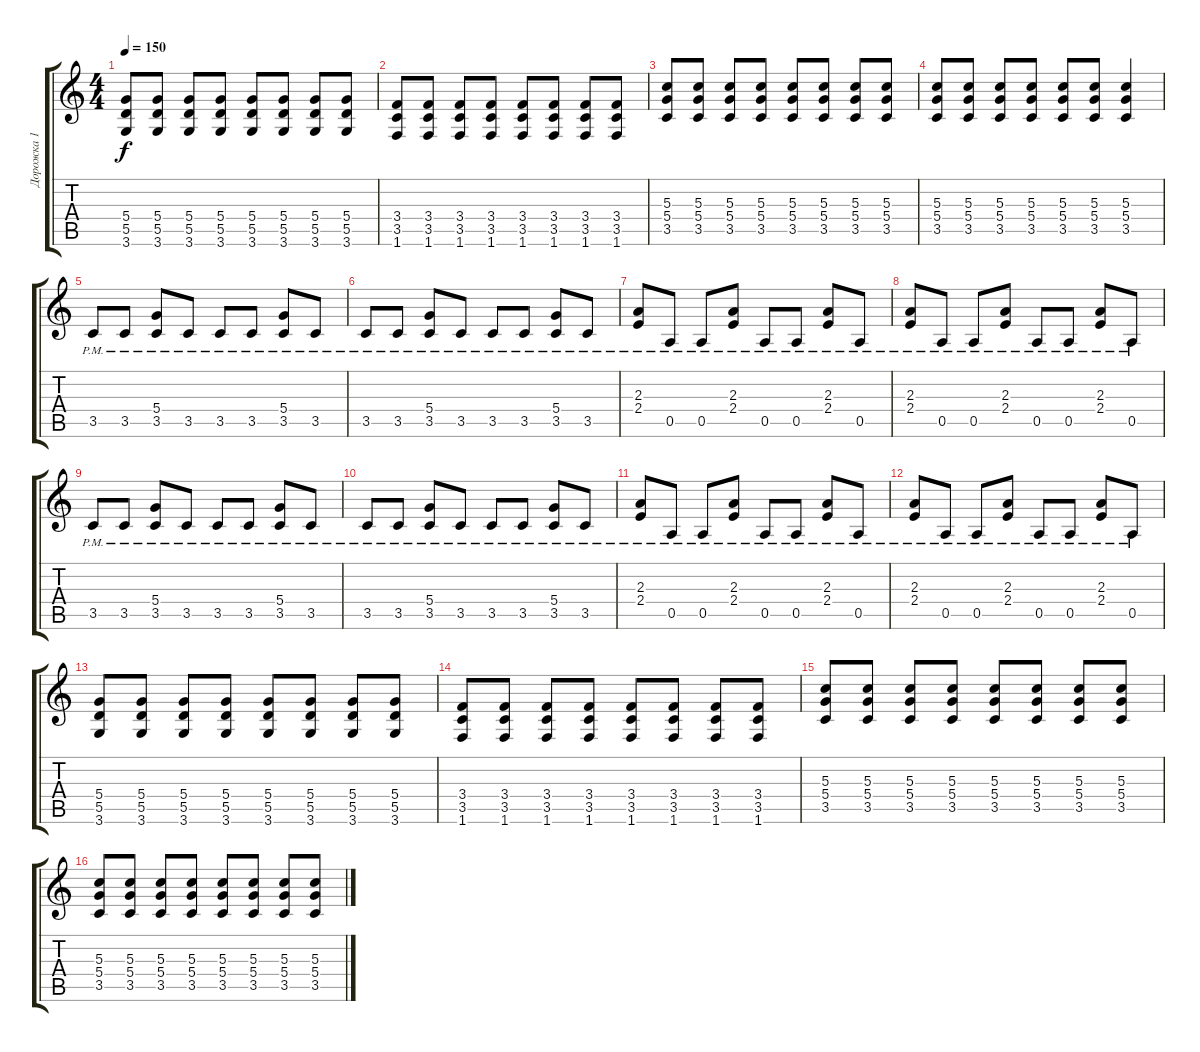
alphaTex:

\track ("Дорожка 1" "Дорожка 1") {instrument distortionguitar}
\staff {score tabs}
\tuning (E4 B3 G3 D3 A2 E2) {hide}
\ts (4 4)
\tempo 150
\clef g2
\ks c
(5.4 5.5 3.6).8{dy f} (5.4 5.5 3.6).8 (5.4 5.5 3.6).8 (5.4 5.5 3.6).8 (5.4 5.5 3.6).8 (5.4 5.5 3.6).8 (5.4 5.5 3.6).8 (5.4 5.5 3.6).8 |
(3.4 3.5 1.6).8 (3.4 3.5 1.6).8 (3.4 3.5 1.6).8 (3.4 3.5 1.6).8 (3.4 3.5 1.6).8 (3.4 3.5 1.6).8 (3.4 3.5 1.6).8 (3.4 3.5 1.6).8 |
(5.3 5.4 3.5).8 (5.3 5.4 3.5).8 (5.3 5.4 3.5).8 (5.3 5.4 3.5).8 (5.3 5.4 3.5).8 (5.3 5.4 3.5).8 (5.3 5.4 3.5).8 (5.3 5.4 3.5).8 |
(5.3 5.4 3.5).8 (5.3 5.4 3.5).8 (5.3 5.4 3.5).8 (5.3 5.4 3.5).8 (5.3 5.4 3.5).8 (5.3 5.4 3.5).8 (5.3 5.4 3.5).4 |
3.5{pm}.8 3.5{pm}.8 (5.4{pm} 3.5{pm}).8 3.5{pm}.8 3.5{pm}.8 3.5{pm}.8 (5.4{pm} 3.5{pm}).8 3.5{pm}.8 |
3.5{pm}.8 3.5{pm}.8 (5.4{pm} 3.5{pm}).8 3.5{pm}.8 3.5{pm}.8 3.5{pm}.8 (5.4{pm} 3.5{pm}).8 3.5{pm}.8 |
(2.3{pm} 2.4{pm}).8 0.5{pm}.8 0.5{pm}.8 (2.3{pm} 2.4{pm}).8 0.5{pm}.8 0.5{pm}.8 (2.3{pm} 2.4{pm}).8 0.5{pm}.8 |
(2.3{pm} 2.4{pm}).8 0.5{pm}.8 0.5{pm}.8 (2.3{pm} 2.4{pm}).8 0.5{pm}.8 0.5{pm}.8 (2.3{pm} 2.4{pm}).8 0.5{pm}.8 |
3.5{pm}.8 3.5{pm}.8 (5.4{pm} 3.5{pm}).8 3.5{pm}.8 3.5{pm}.8 3.5{pm}.8 (5.4{pm} 3.5{pm}).8 3.5{pm}.8 |
3.5{pm}.8 3.5{pm}.8 (5.4{pm} 3.5{pm}).8 3.5{pm}.8 3.5{pm}.8 3.5{pm}.8 (5.4{pm} 3.5{pm}).8 3.5{pm}.8 |
(2.3{pm} 2.4{pm}).8 0.5{pm}.8 0.5{pm}.8 (2.3{pm} 2.4{pm}).8 0.5{pm}.8 0.5{pm}.8 (2.3{pm} 2.4{pm}).8 0.5{pm}.8 |
(2.3{pm} 2.4{pm}).8 0.5{pm}.8 0.5{pm}.8 (2.3{pm} 2.4{pm}).8 0.5{pm}.8 0.5{pm}.8 (2.3{pm} 2.4{pm}).8 0.5{pm}.8 |
(5.4 5.5 3.6).8 (5.4 5.5 3.6).8 (5.4 5.5 3.6).8 (5.4 5.5 3.6).8 (5.4 5.5 3.6).8 (5.4 5.5 3.6).8 (5.4 5.5 3.6).8 (5.4 5.5 3.6).8 |
(3.4 3.5 1.6).8 (3.4 3.5 1.6).8 (3.4 3.5 1.6).8 (3.4 3.5 1.6).8 (3.4 3.5 1.6).8 (3.4 3.5 1.6).8 (3.4 3.5 1.6).8 (3.4 3.5 1.6).8 |
(5.3 5.4 3.5).8 (5.3 5.4 3.5).8 (5.3 5.4 3.5).8 (5.3 5.4 3.5).8 (5.3 5.4 3.5).8 (5.3 5.4 3.5).8 (5.3 5.4 3.5).8 (5.3 5.4 3.5).8 |
(5.3 5.4 3.5).8 (5.3 5.4 3.5).8 (5.3 5.4 3.5).8 (5.3 5.4 3.5).8 (5.3 5.4 3.5).8 (5.3 5.4 3.5).8 (5.3 5.4 3.5).8 (5.3 5.4 3.5).8
